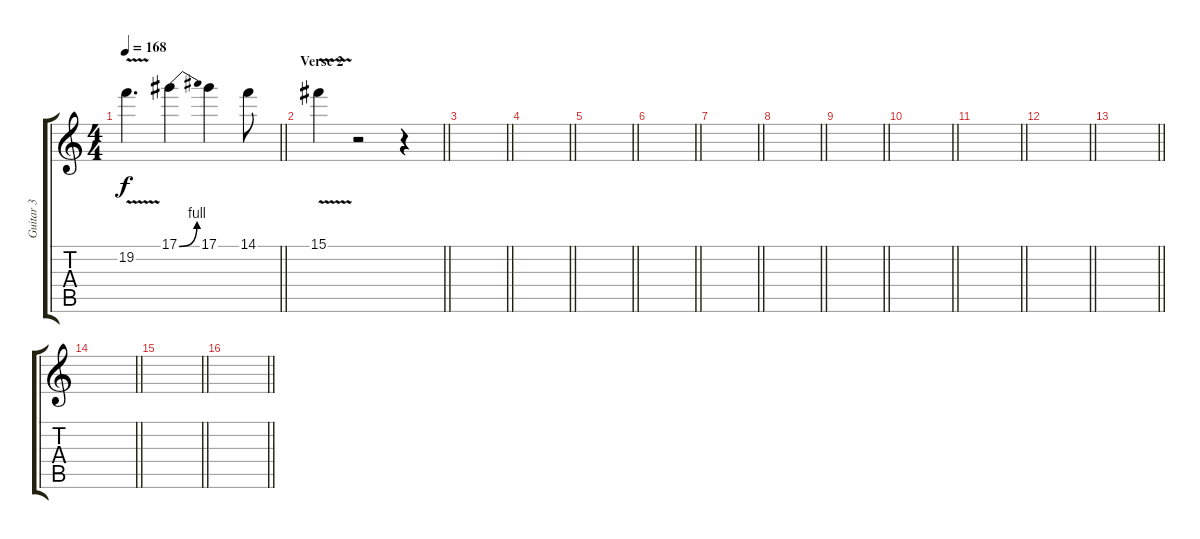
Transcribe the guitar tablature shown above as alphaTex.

\track ("Guitar 3" "Guitar 3") {instrument distortionguitar}
\staff {score tabs}
\tuning (Eb4 Bb3 Gb3 Db3 Ab2 Eb2) {hide}
\ts (4 4)
\tempo 168
\clef g2
\barLineRight lightlight
\ks c
19.2{v}.4{d dy f} 17.1{be (bend 0 0 60 4)}.4 17.1.4 14.1.8 |
\section ("" "Verse 2")
\barLineRight lightlight
15.1{v}.4 r.2 r.4 |
\barLineRight lightlight
|
\barLineRight lightlight
|
\barLineRight lightlight
|
\barLineRight lightlight
|
\barLineRight lightlight
|
\barLineRight lightlight
|
\barLineRight lightlight
|
\barLineRight lightlight
|
\barLineRight lightlight
|
\barLineRight lightlight
|
\barLineRight lightlight
|
\barLineRight lightlight
|
\barLineRight lightlight
|
\barLineRight lightlight
